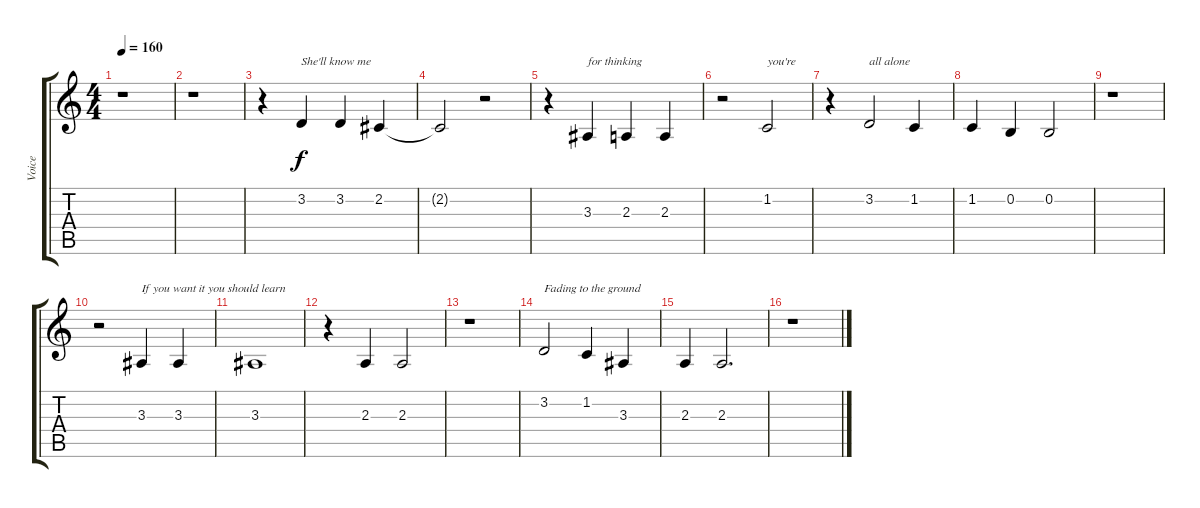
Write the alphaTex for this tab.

\track ("Voice" "Voice") {instrument lead1square}
\staff {score tabs}
\tuning (E4 B3 G3 D3 A2 E2) {hide}
\ts (4 4)
\tempo 160
\clef g2
\ks c
r.1{dy f} |
r.1 |
r.4 3.2.4{txt "She'll know me"} 3.2.4 2.2.4 |
2.2{t}.2 r.2 |
r.4 3.3.4{txt "for thinking"} 2.3.4 2.3.4 |
r.2 1.2.2{txt "you're"} |
r.4 3.2.2{txt "all alone"} 1.2.4 |
1.2.4 0.2.4 0.2.2 |
r.1 |
r.2 3.3.4{txt "If you want it you should learn "} 3.3.4 |
3.3.1 |
r.4 2.3.4 2.3.2 |
r.1 |
3.2.2{txt "Fading to the ground "} 1.2.4 3.3.4 |
2.3.4 2.3.2{d} |
r.1
